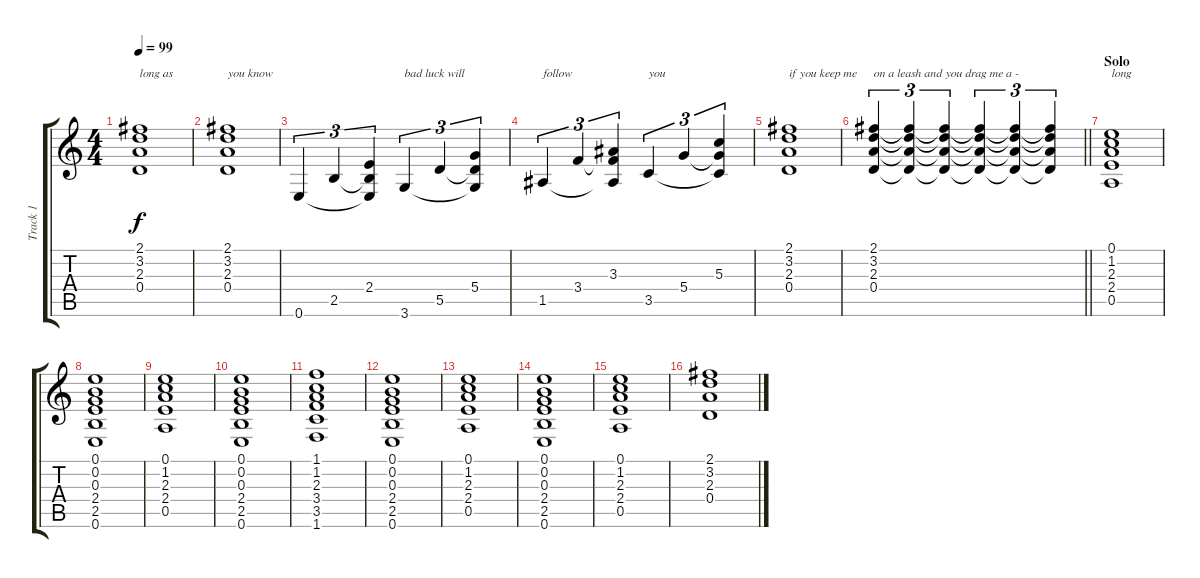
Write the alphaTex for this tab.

\track ("Track 1" "Track 1") {instrument acousticguitarsteel}
\staff {score tabs}
\tuning (E4 B3 G3 D3 A2 E2) {hide}
\ts (4 4)
\tempo 99
\clef g2
\ks c
(2.1 3.2 2.3 0.4).1{txt "long as" dy f} |
(2.1 3.2 2.3 0.4).1{txt "you know"} |
0.6.4{tu (3 2)} 2.5.4{tu (3 2)} (2.4 2.5{t} 0.6{t}).4{tu (3 2)} 3.6.4{tu (3 2) txt "bad luck will"} 5.5.4{tu (3 2)} (5.4 5.5{t} 3.6{t}).4{tu (3 2)} |
1.5.4{tu (3 2) txt "follow"} 3.4.4{tu (3 2)} (3.3 3.4{t} 1.5{t}).4{tu (3 2)} 3.5.4{tu (3 2) txt "you"} 5.4.4{tu (3 2)} (5.3 5.4{t} 3.5{t}).4{tu (3 2)} |
(2.1 3.2 2.3 0.4).1{txt "if you keep me"} |
\barLineRight lightlight
(2.1 3.2 2.3 0.4).4{tu (3 2) txt "on a leash and you drag me a -"} (2.1{t} 3.2{t} 2.3{t} 0.4{t}).4{tu (3 2)} (2.1{t} 3.2{t} 2.3{t} 0.4{t}).4{tu (3 2)} (2.1{t} 3.2{t} 2.3{t} 0.4{t}).4{tu (3 2)} (2.1{t} 3.2{t} 2.3{t} 0.4{t}).4{tu (3 2)} (2.1{t} 3.2{t} 2.3{t} 0.4{t}).4{tu (3 2)} |
\section ("" "Solo")
(0.1 1.2 2.3 2.4 0.5).1{txt "long"} |
(0.1 0.2 0.3 2.4 2.5 0.6).1 |
(0.1 1.2 2.3 2.4 0.5).1 |
(0.1 0.2 0.3 2.4 2.5 0.6).1 |
(1.1 1.2 2.3 3.4 3.5 1.6).1 |
(0.1 0.2 0.3 2.4 2.5 0.6).1 |
(0.1 1.2 2.3 2.4 0.5).1 |
(0.1 0.2 0.3 2.4 2.5 0.6).1 |
(0.1 1.2 2.3 2.4 0.5).1 |
(2.1 3.2 2.3 0.4).1
